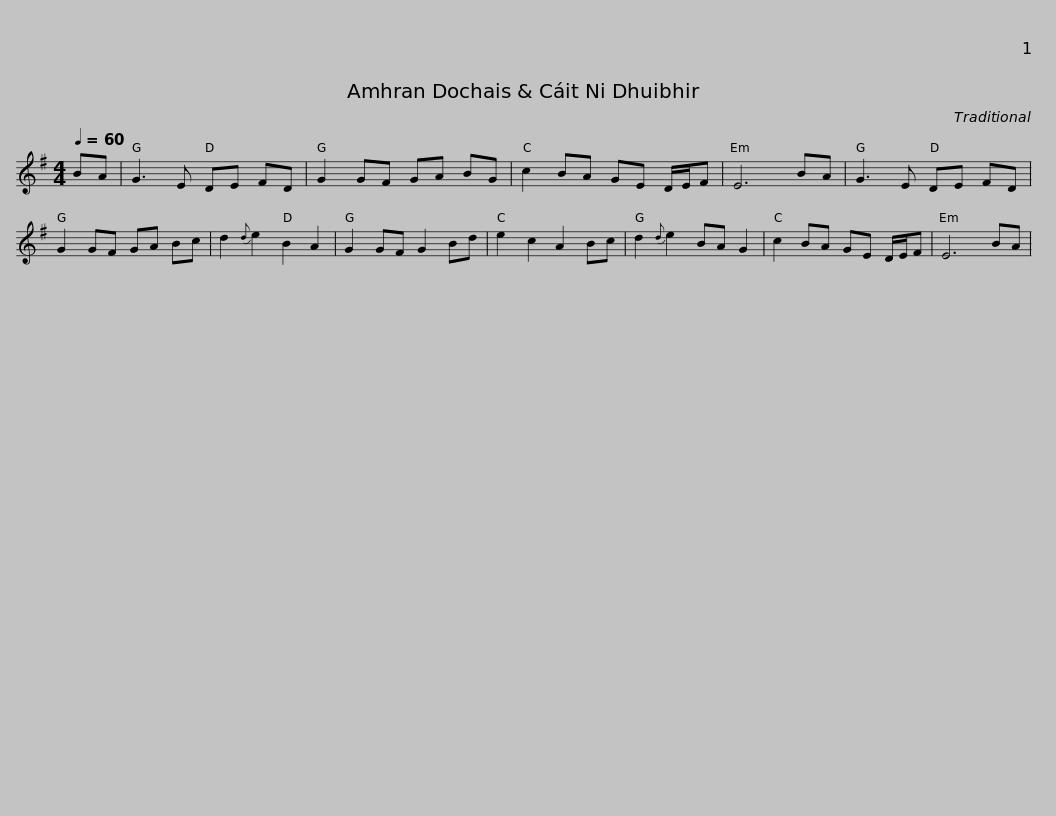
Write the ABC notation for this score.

X:1
L:1/8
Q:1/4=60
M:4/4
I:linebreak $
K:G
V:1 treble
V:1
 BA | G3 E DE FD | G2 GF GA BG | c2 BA GE D/E/F | E6 BA | %5
 G3 E DE FD | G2 GF GA Bc |$ d2{d} e2 B2 A2 | G2 GF G2 Bd | e2 c2 A2 Bc | %10
 d2{d} e2 BA G2 | c2 BA GE D/E/F | E6 BA | %13
